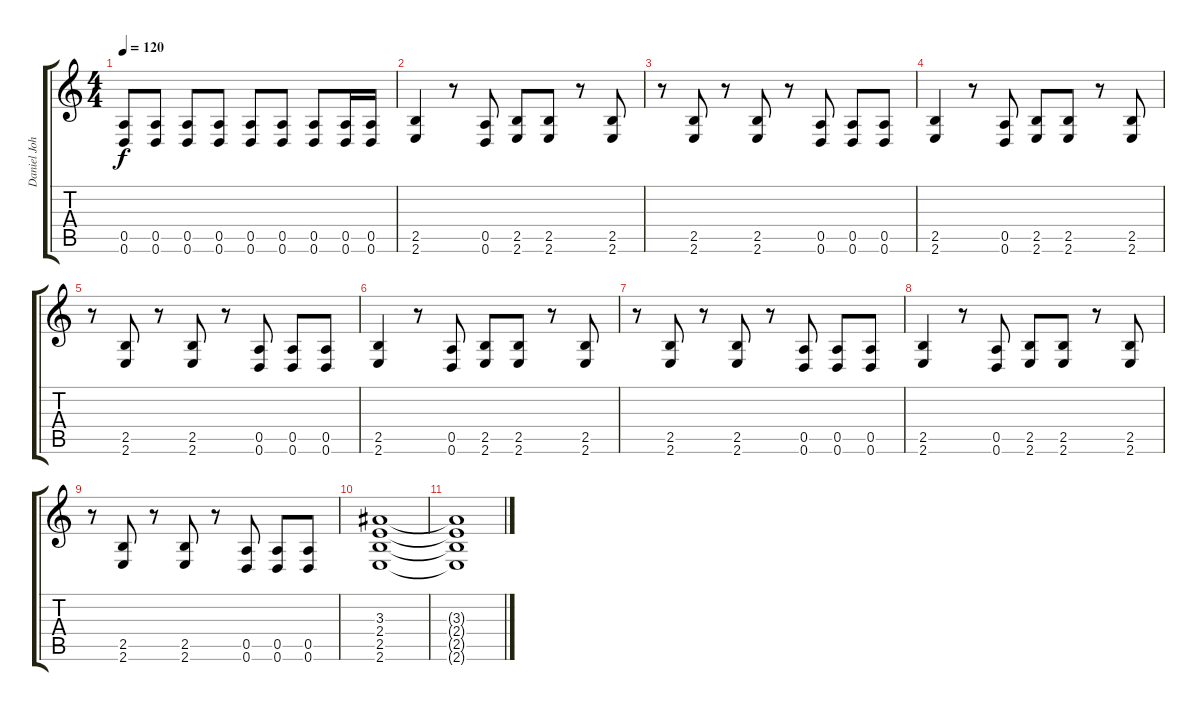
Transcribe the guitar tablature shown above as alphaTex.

\track ("Daniel Johns 2" "Daniel Joh") {instrument distortionguitar}
\staff {score tabs}
\tuning (E4 B3 G3 D3 A2 D2) {hide}
\ts (4 4)
\tempo 120
\clef g2
\ks c
(0.5 0.6).8{dy f} (0.5 0.6).8 (0.5 0.6).8 (0.5 0.6).8 (0.5 0.6).8 (0.5 0.6).8 (0.5 0.6).8 (0.5 0.6).16 (0.5 0.6).16 |
(2.5 2.6).4 r.8 (0.5 0.6).8 (2.5 2.6).8 (2.5 2.6).8 r.8 (2.5 2.6).8 |
r.8 (2.5 2.6).8 r.8 (2.5 2.6).8 r.8 (0.5 0.6).8 (0.5 0.6).8 (0.5 0.6).8 |
(2.5 2.6).4 r.8 (0.5 0.6).8 (2.5 2.6).8 (2.5 2.6).8 r.8 (2.5 2.6).8 |
r.8 (2.5 2.6).8 r.8 (2.5 2.6).8 r.8 (0.5 0.6).8 (0.5 0.6).8 (0.5 0.6).8 |
(2.5 2.6).4 r.8 (0.5 0.6).8 (2.5 2.6).8 (2.5 2.6).8 r.8 (2.5 2.6).8 |
r.8 (2.5 2.6).8 r.8 (2.5 2.6).8 r.8 (0.5 0.6).8 (0.5 0.6).8 (0.5 0.6).8 |
(2.5 2.6).4 r.8 (0.5 0.6).8 (2.5 2.6).8 (2.5 2.6).8 r.8 (2.5 2.6).8 |
r.8 (2.5 2.6).8 r.8 (2.5 2.6).8 r.8 (0.5 0.6).8 (0.5 0.6).8 (0.5 0.6).8 |
(3.3 2.4 2.5 2.6).1 |
(3.3{t} 2.4{t} 2.5{t} 2.6{t}).1
